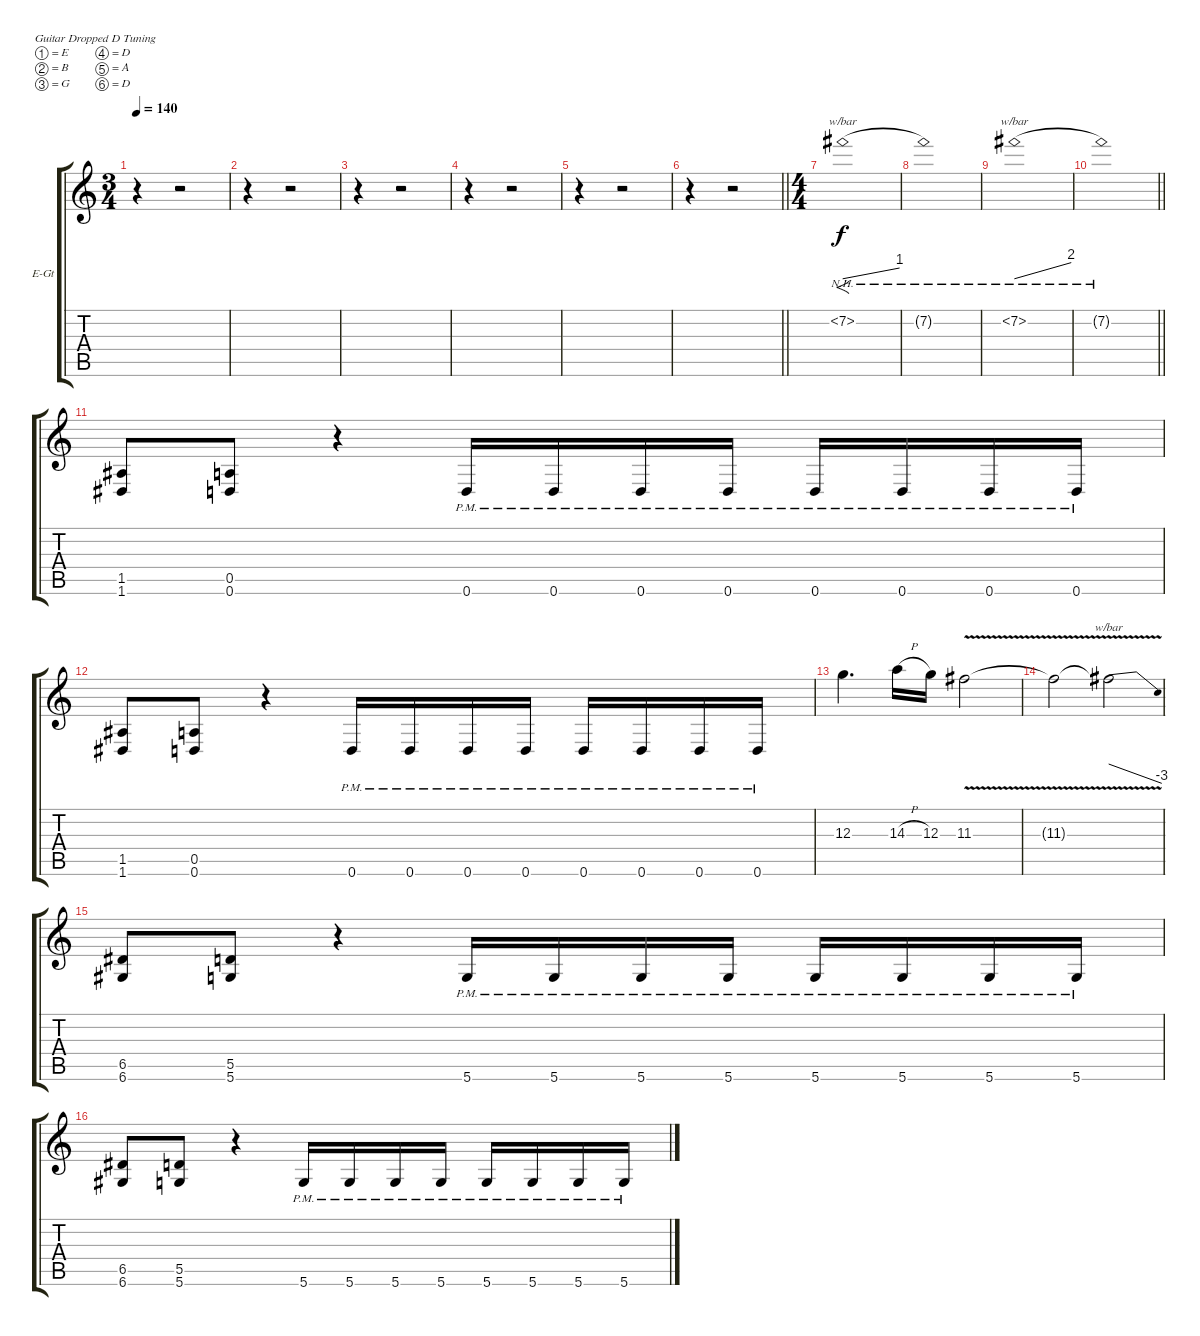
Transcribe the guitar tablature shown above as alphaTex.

\bracketExtendMode groupsimilarinstruments
\firstSystemTrackNameOrientation horizontal
\otherSystemsTrackNameOrientation horizontal
\track ("Rythm Guitar" "E-Gt") {instrument distortionguitar}
\staff {score tabs}
\tuning (E4 B3 G3 D3 A2 D2)
\ts (3 4)
\tempo 140
\clef g2
\ks c
r.4{dy f} r.2 |
r.4 r.2 |
r.4 r.2 |
r.4 r.2 |
r.4 r.2 |
\barLineRight lightlight
r.4 r.2 |
\ts (4 4)
\beaming (8 2 2 2 2)
7.2{nh}.1{f tbe (dive default 0 0 60 4)} |
7.2{nh t}.1 |
7.2{nh}.1{tbe (dive default 0 0 60 8)} |
\barLineRight lightlight
7.2{nh t}.1 |
(1.5 1.6).8 (0.5 0.6).8 r.4 0.6{pm}.16 0.6{pm}.16 0.6{pm}.16 0.6{pm}.16 0.6{pm}.16 0.6{pm}.16 0.6{pm}.16 0.6{pm}.16 |
(1.5 1.6).8 (0.5 0.6).8 r.4 0.6{pm}.16 0.6{pm}.16 0.6{pm}.16 0.6{pm}.16 0.6{pm}.16 0.6{pm}.16 0.6{pm}.16 0.6{pm}.16 |
12.3.4{d} 14.3{h}.16 12.3.16 11.3{v}.2 |
11.3{v t}.2 11.3{t}.2{tbe (dive default 0 0 60 -12)} |
(6.5 6.6).8 (5.5 5.6).8 r.4 5.6{pm}.16 5.6{pm}.16 5.6{pm}.16 5.6{pm}.16 5.6{pm}.16 5.6{pm}.16 5.6{pm}.16 5.6{pm}.16 |
(6.5 6.6).8 (5.5 5.6).8 r.4 5.6{pm}.16 5.6{pm}.16 5.6{pm}.16 5.6{pm}.16 5.6{pm}.16 5.6{pm}.16 5.6{pm}.16 5.6{pm}.16
